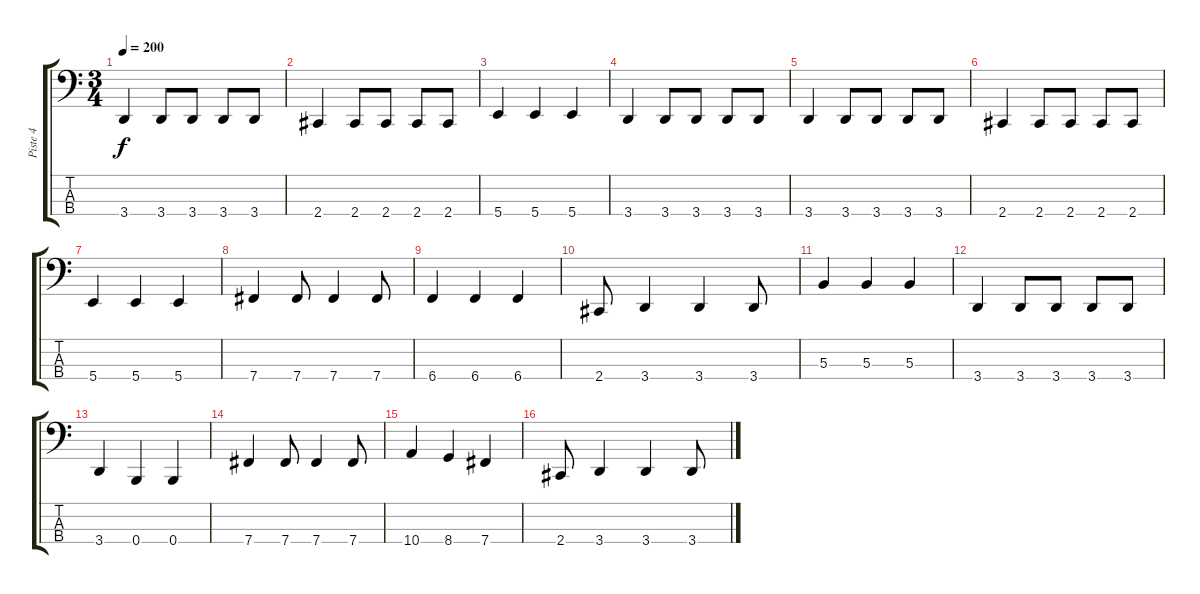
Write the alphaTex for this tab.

\track ("Piste 4" "Piste 4") {instrument slapbass2}
\staff {score tabs}
\tuning (E2 B1 Gb1 B0) {hide}
\ts (3 4)
\tempo 200
\clef f4
\ks c
3.4.4{dy f} 3.4.8 3.4.8 3.4.8 3.4.8 |
2.4.4 2.4.8 2.4.8 2.4.8 2.4.8 |
5.4.4 5.4.4 5.4.4 |
3.4.4 3.4.8 3.4.8 3.4.8 3.4.8 |
3.4.4 3.4.8 3.4.8 3.4.8 3.4.8 |
2.4.4 2.4.8 2.4.8 2.4.8 2.4.8 |
5.4.4 5.4.4 5.4.4 |
7.4.4 7.4.8 7.4.4 7.4.8 |
6.4.4 6.4.4 6.4.4 |
2.4.8 3.4.4 3.4.4 3.4.8 |
5.3.4 5.3.4 5.3.4 |
3.4.4 3.4.8 3.4.8 3.4.8 3.4.8 |
3.4.4 0.4.4 0.4.4 |
7.4.4 7.4.8 7.4.4 7.4.8 |
10.4.4 8.4.4 7.4.4 |
2.4.8 3.4.4 3.4.4 3.4.8
